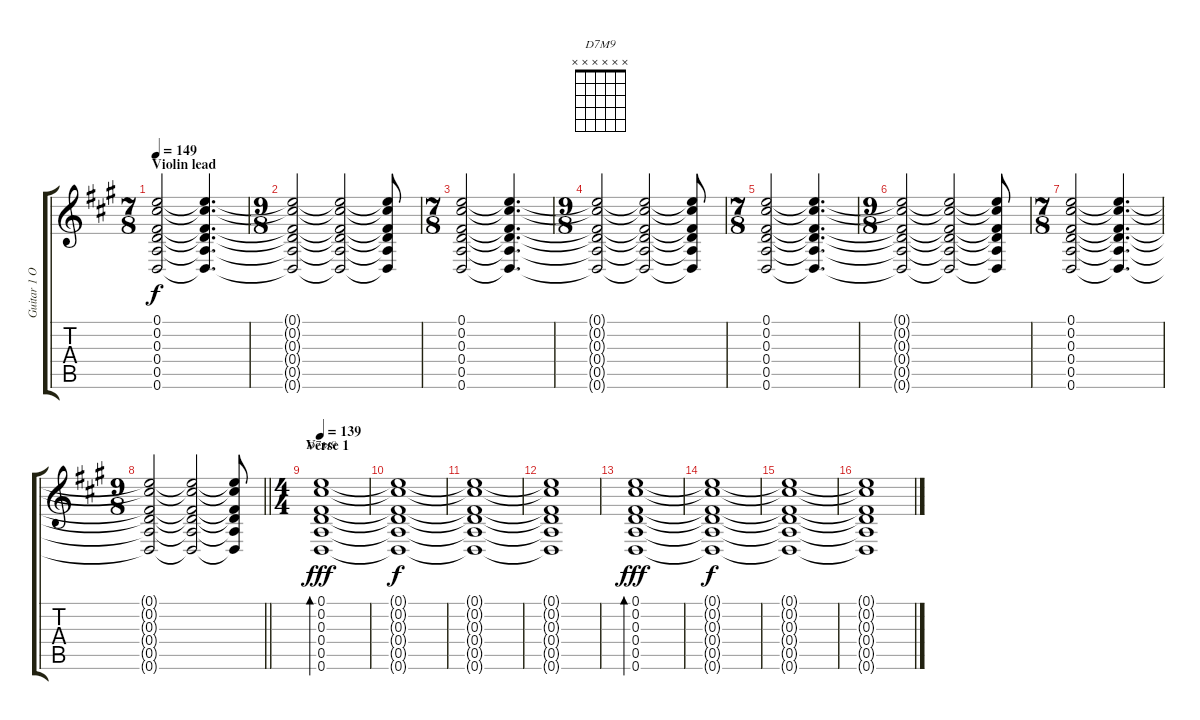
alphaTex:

\track ("Guitar 1 Open Tuning" "Guitar 1 O") {instrument electricguitarjazz}
\staff {score tabs}
\tuning (E4 Db4 Gb3 D3 A2 D2) {hide}
\chord ("D7M9" x x x x x x)
\ts (7 8)
\section ("" "Violin lead")
\tempo 149
\clef g2
\ks a
(0.1 0.2 0.3 0.4 0.5 0.6).2{dy f} (0.1{t} 0.2{t} 0.3{t} 0.4{t} 0.5{t} 0.6{t}).4{d} |
\ts (9 8)
(0.1{t} 0.2{t} 0.3{t} 0.4{t} 0.5{t} 0.6{t}).2 (0.1{t} 0.2{t} 0.3{t} 0.4{t} 0.5{t} 0.6{t}).2 (0.1{t} 0.2{t} 0.3{t} 0.4{t} 0.5{t} 0.6{t}).8 |
\ts (7 8)
(0.1 0.2 0.3 0.4 0.5 0.6).2 (0.1{t} 0.2{t} 0.3{t} 0.4{t} 0.5{t} 0.6{t}).4{d} |
\ts (9 8)
(0.1{t} 0.2{t} 0.3{t} 0.4{t} 0.5{t} 0.6{t}).2 (0.1{t} 0.2{t} 0.3{t} 0.4{t} 0.5{t} 0.6{t}).2 (0.1{t} 0.2{t} 0.3{t} 0.4{t} 0.5{t} 0.6{t}).8 |
\ts (7 8)
(0.1 0.2 0.3 0.4 0.5 0.6).2 (0.1{t} 0.2{t} 0.3{t} 0.4{t} 0.5{t} 0.6{t}).4{d} |
\ts (9 8)
(0.1{t} 0.2{t} 0.3{t} 0.4{t} 0.5{t} 0.6{t}).2 (0.1{t} 0.2{t} 0.3{t} 0.4{t} 0.5{t} 0.6{t}).2 (0.1{t} 0.2{t} 0.3{t} 0.4{t} 0.5{t} 0.6{t}).8 |
\ts (7 8)
(0.1 0.2 0.3 0.4 0.5 0.6).2 (0.1{t} 0.2{t} 0.3{t} 0.4{t} 0.5{t} 0.6{t}).4{d} |
\ts (9 8)
\barLineRight lightlight
(0.1{t} 0.2{t} 0.3{t} 0.4{t} 0.5{t} 0.6{t}).2 (0.1{t} 0.2{t} 0.3{t} 0.4{t} 0.5{t} 0.6{t}).2 (0.1{t} 0.2{t} 0.3{t} 0.4{t} 0.5{t} 0.6{t}).8 |
\ts (4 4)
\section ("" "Verse 1")
\tempo 139
(0.1 0.2 0.3 0.4 0.5 0.6).1{bd 240 ch "D7M9" dy fff} |
(0.1{t} 0.2{t} 0.3{t} 0.4{t} 0.5{t} 0.6{t}).1{dy f} |
(0.1{t} 0.2{t} 0.3{t} 0.4{t} 0.5{t} 0.6{t}).1 |
(0.1{t} 0.2{t} 0.3{t} 0.4{t} 0.5{t} 0.6{t}).1 |
(0.1 0.2 0.3 0.4 0.5 0.6).1{bd 240 dy fff} |
(0.1{t} 0.2{t} 0.3{t} 0.4{t} 0.5{t} 0.6{t}).1{dy f} |
(0.1{t} 0.2{t} 0.3{t} 0.4{t} 0.5{t} 0.6{t}).1 |
(0.1{t} 0.2{t} 0.3{t} 0.4{t} 0.5{t} 0.6{t}).1
